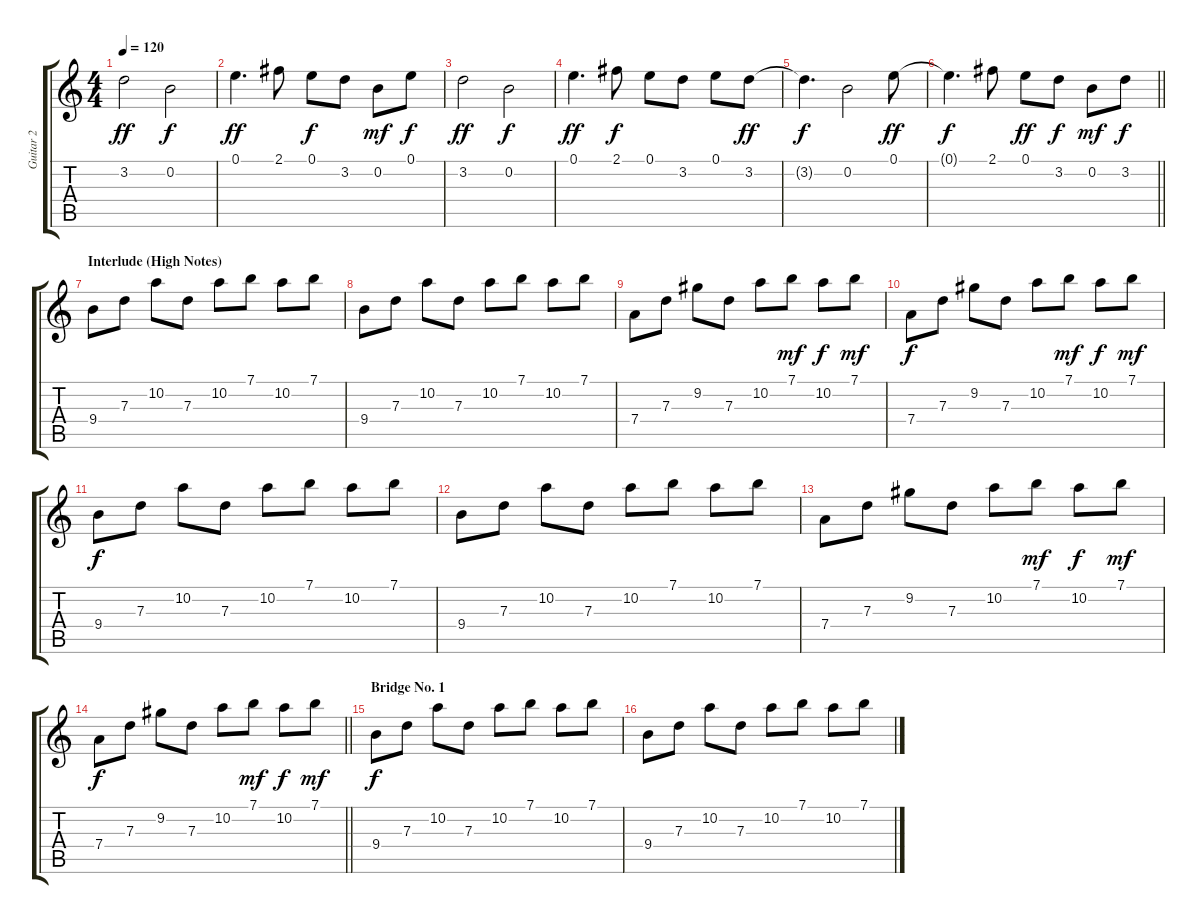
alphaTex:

\track ("Guitar 2" "Guitar 2") {instrument electricguitarjazz}
\staff {score tabs}
\tuning (E4 B3 G3 D3 A2 E2) {hide}
\ts (4 4)
\tempo 120
\clef g2
\ks c
3.2.2{dy ff} 0.2.2{dy f} |
0.1.4{d dy ff} 2.1.8 0.1.8{dy f} 3.2.8 0.2.8{dy mf} 0.1.8{dy f} |
3.2.2{dy ff} 0.2.2{dy f} |
0.1.4{d dy ff} 2.1.8{dy f} 0.1.8 3.2.8 0.1.8 3.2.8{dy ff} |
3.2{t}.4{d dy f} 0.2.2 0.1.8{dy ff} |
\barLineRight lightlight
0.1{t}.4{d dy f} 2.1.8 0.1.8{dy ff} 3.2.8{dy f} 0.2.8{dy mf} 3.2.8{dy f} |
\section ("" "Interlude (High Notes)")
9.4.8 7.3.8 10.2.8 7.3.8 10.2.8 7.1.8 10.2.8 7.1.8 |
9.4.8 7.3.8 10.2.8 7.3.8 10.2.8 7.1.8 10.2.8 7.1.8 |
7.4.8 7.3.8 9.2.8 7.3.8 10.2.8 7.1.8{dy mf} 10.2.8{dy f} 7.1.8{dy mf} |
7.4.8{dy f} 7.3.8 9.2.8 7.3.8 10.2.8 7.1.8{dy mf} 10.2.8{dy f} 7.1.8{dy mf} |
9.4.8{dy f} 7.3.8 10.2.8 7.3.8 10.2.8 7.1.8 10.2.8 7.1.8 |
9.4.8 7.3.8 10.2.8 7.3.8 10.2.8 7.1.8 10.2.8 7.1.8 |
7.4.8 7.3.8 9.2.8 7.3.8 10.2.8 7.1.8{dy mf} 10.2.8{dy f} 7.1.8{dy mf} |
\barLineRight lightlight
7.4.8{dy f} 7.3.8 9.2.8 7.3.8 10.2.8 7.1.8{dy mf} 10.2.8{dy f} 7.1.8{dy mf} |
\section ("" "Bridge No. 1")
9.4.8{dy f} 7.3.8 10.2.8 7.3.8 10.2.8 7.1.8 10.2.8 7.1.8 |
9.4.8 7.3.8 10.2.8 7.3.8 10.2.8 7.1.8 10.2.8 7.1.8
